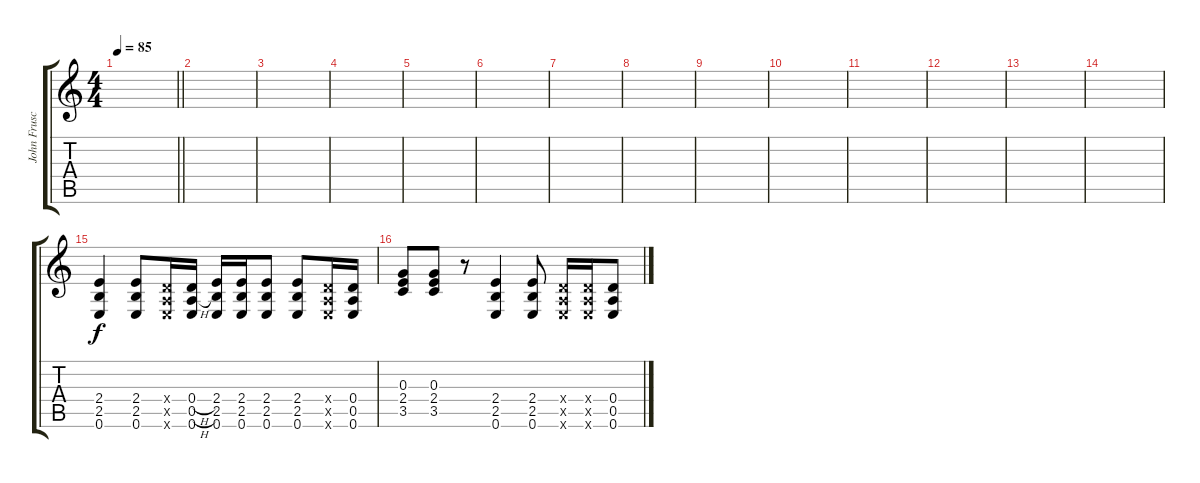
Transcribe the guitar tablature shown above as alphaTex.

\track ("John Frusciante 5" "John Frusc") {instrument distortionguitar}
\staff {score tabs}
\tuning (E4 B3 G3 D3 A2 E2) {hide}
\ts (4 4)
\tempo 85
\clef g2
\barLineRight lightlight
\ks c
|
|
|
|
|
|
|
|
|
|
|
|
|
|
(2.4 2.5 0.6).4{balance 14} (2.4 2.5 0.6).8 (0.4{x} 0.5{x} 0.6{x}).16 (0.4{h} 0.5{h} 0.6).16 (2.4 2.5 0.6).16 (2.4 2.5 0.6).16 (2.4 2.5 0.6).8 (2.4 2.5 0.6).8 (0.4{x} 0.5{x} 0.6{x}).16 (0.4 0.5 0.6).16 |
(0.3 2.4 3.5).8 (0.3 2.4 3.5).8 r.8 (2.4 2.5 0.6).4 (2.4 2.5 0.6).8 (0.4{x} 0.5{x} 0.6{x}).16 (0.4{x} 0.5{x} 0.6{x}).16 (0.4 0.5 0.6).8
